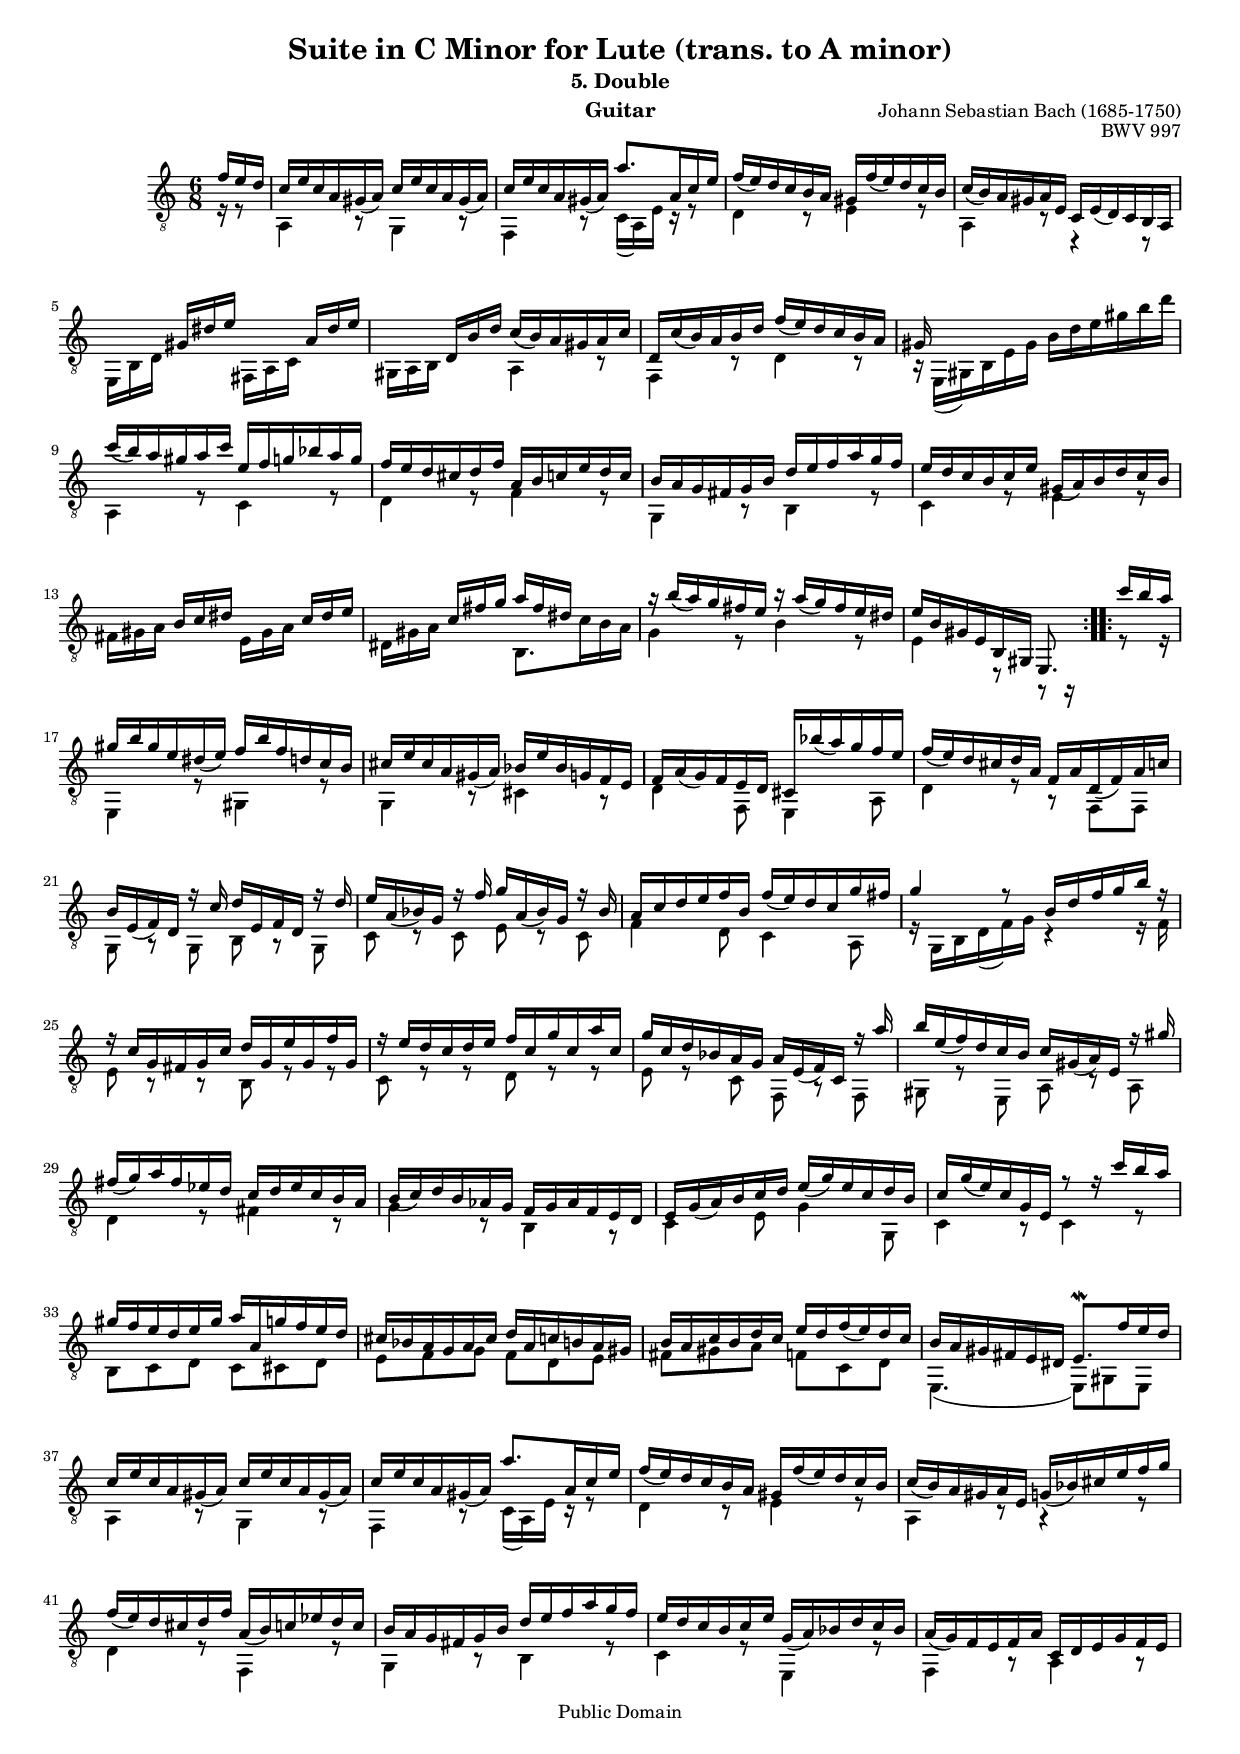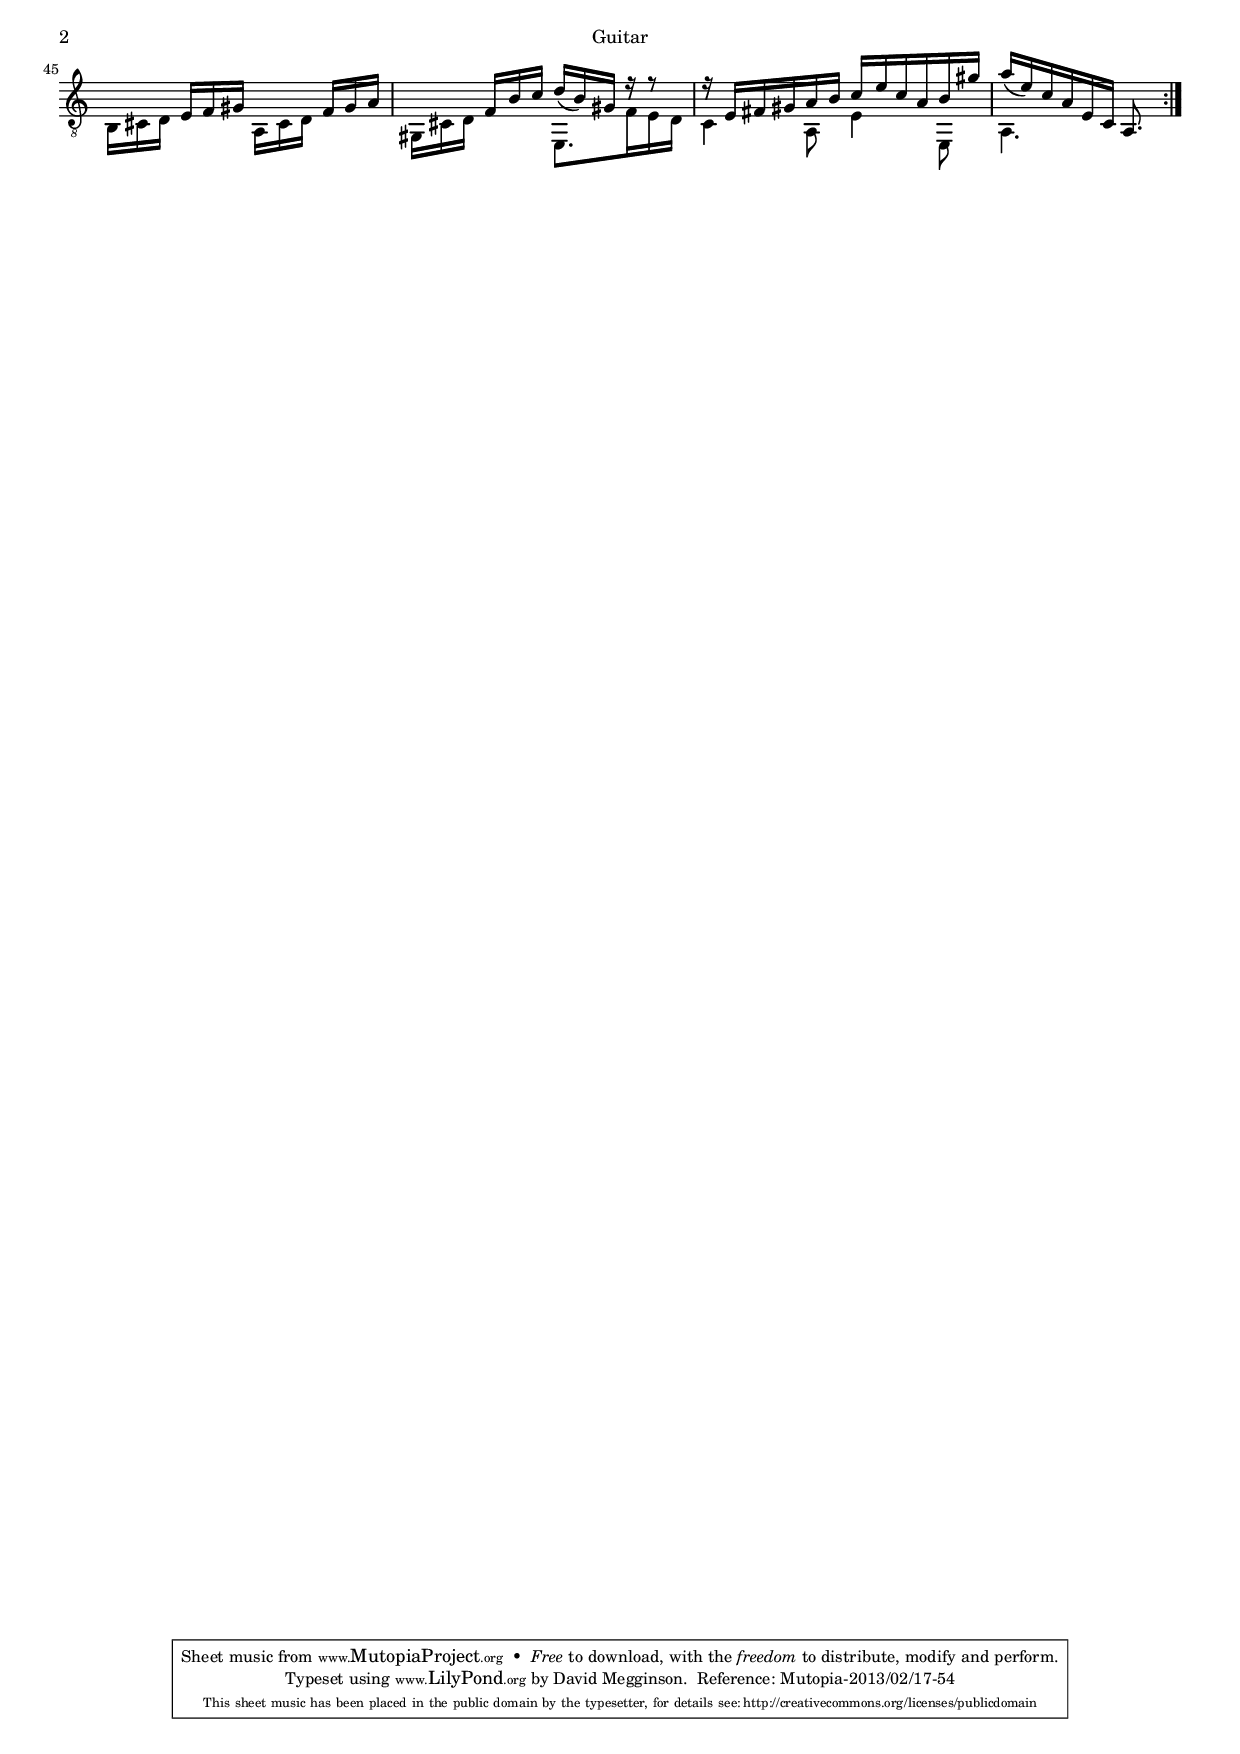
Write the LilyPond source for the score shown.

\version "2.16.1"

\header{
	title = "Suite in C Minor for Lute (trans. to A minor)"
	subtitle = "5. Double"
	opus = "BWV 997"
	composer = "Johann Sebastian Bach (1685-1750)"
	instrument= "Guitar"

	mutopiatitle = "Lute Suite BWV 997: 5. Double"
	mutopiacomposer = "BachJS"
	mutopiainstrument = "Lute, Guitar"
	date = "ca.1740-41"
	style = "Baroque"
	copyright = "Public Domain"
	filename = "bmv997-05double.ly"
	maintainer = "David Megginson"
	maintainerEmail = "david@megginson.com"
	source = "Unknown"

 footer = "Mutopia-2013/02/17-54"
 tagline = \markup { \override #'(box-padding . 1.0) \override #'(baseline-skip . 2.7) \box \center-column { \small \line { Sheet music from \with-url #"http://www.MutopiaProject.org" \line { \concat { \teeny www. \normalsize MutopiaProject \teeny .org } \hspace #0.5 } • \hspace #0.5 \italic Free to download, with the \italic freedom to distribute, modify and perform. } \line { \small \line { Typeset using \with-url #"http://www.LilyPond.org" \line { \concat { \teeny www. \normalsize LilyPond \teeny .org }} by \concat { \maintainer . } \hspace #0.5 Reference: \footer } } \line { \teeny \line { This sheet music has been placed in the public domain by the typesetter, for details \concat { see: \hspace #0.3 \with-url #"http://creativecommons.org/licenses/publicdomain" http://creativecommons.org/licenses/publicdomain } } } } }
}

#(set-global-staff-size 16)
Treble = {
	\set Staff.midiInstrument = "acoustic guitar (nylon)"
	\time 6/8
	\key a \minor
	\clef "treble_8"
	\voiceOne
	\slurDown
\repeat "volta" 2 {
	\partial 16*3 f''16 e'' d'' |
	c'' e'' c'' a' gis'(  a') c'' e'' c'' a' gis'(  a') |
	c'' e'' c'' a' gis'(  a') a''8. a'16 c'' e'' |
	f''(  e'') d'' c'' b' a' gis' f''(  e'') d'' c'' b' |
	c''(  b') a' gis' a' e' c' e'(  d') c' b a |
%5
	s8 s16 gis' dis'' e'' s8 s16 a' dis'' e'' |
	s8 s16 d' b' d'' c''(  b') a' gis' a' c'' |
	d' c''(  b') a' b' d'' f''(  e'') d'' c'' b' a' |
	gis'16 s16 s4 s4 s8 |
	c'''16(  b'') a'' gis'' a'' c''' e'' f'' g'' bes'' a'' g'' |
%10
	f'' e'' d'' cis'' d'' f'' a' b' c'' e'' d'' c'' |
	b' a' g' fis' g' b' d'' e'' f'' a'' g'' f'' |
	e'' d'' c'' b' c'' e'' gis'(  a') b' d'' c'' b' |
	s8 s16 b' c'' dis'' s8 s16 c'' dis'' e'' |
	s8 s16 c'' fis'' g'' a'' fis'' dis'' s8 s16 |
%15
	r b''(  a'') g'' fis'' e'' r a''(  g'') fis'' e'' dis'' |
	e'' b' gis' e' b gis e8.
}
\repeat "volta" 2 {
	 c'''16[ b'' a''] |
	gis'' b'' gis'' e'' dis''(  e'') f'' b'' f'' d'' c'' b' |
	cis'' e'' cis'' a' gis'(  a') bes' e'' bes' g' f' e' |
	f' a'(  g') f' e' d' cis' bes''(  a'') g'' f'' e'' |
%20
	f''(  e'') d'' cis'' d'' a' f' a' d'(  f') a' c'' |
	b' e'(  f') d' r c'' d'' e' f' d' r d'' |
	e'' a'(  bes') g' r f'' g'' a'(  bes') g' r bes' |
	a' c'' d'' e'' f'' b' f''(  e'') d'' c'' g'' fis'' |
	g''4 r8 b'16 d'' f'' g'' b'' r |
%25
	r c'' g' fis' g' c'' d'' g' e'' g' f'' g' |
	r e'' d'' c'' d'' e'' f'' c'' g'' c'' a'' c'' |
	g'' c'' d'' bes' a' g' a' e'(  f') c' r a'' |
	b'' e''(  f'') d'' c'' b' c'' gis'(  a') e' r gis'' |
	fis''(  g'') a'' fis'' ees'' d'' c'' d'' ees'' c'' b' a' |
%30
	b'(  c'') d'' b' aes' g' f' g' aes' f' e' d' |
	e' g'(  a') b' c'' d'' e''(  g'') e'' c'' d'' b' |
	c'' g''(  e'') c'' g' e' r8 r16 c''' b'' a'' |
	gis'' f'' e'' d'' e'' gis'' a'' a' g'' f'' e'' d'' |
	cis'' bes' a' g' a' cis'' d'' a' c'' b' a' gis' |
%35
	b' a' c'' b' d'' c'' e'' d'' f''(  e'') d'' c'' |
	b' a' gis' fis' e' dis' e'8. \mordent f''16 e'' d'' |
	c'' e'' c'' a' gis'(  a') c'' e'' c'' a' gis'(  a') |
	c'' e'' c'' a' gis'(  a') a''8. a'16 c'' e'' |
	f''(  e'') d'' c'' b' a' gis' f''(  e'') d'' c'' b' |
%40
	c''(  b') a' gis' a' e' g'(  bes') cis'' e'' f'' g'' |
	f''(  e'') d'' cis'' d'' f'' a'(  b') c'' ees'' d'' c'' |
	b' a' g' fis' g' b' d'' e'' f'' a'' g'' f'' |
	e'' d'' c'' b' c'' e'' g'(  a') bes' d'' c'' bes' |
	a'(  g') f' e' f' a' c' d' e' g' f' e' |
%45
	s8 s16 e' f' gis' s8 s16 f' gis' a' |
	s8 s16 f' b' c'' d''(  b') gis' r16 r8 |
	r16 e' fis' gis' a' b' c'' e'' c'' a' b' gis'' |
	a''(  e'') c'' a' e' c' a8.
}
}
Bass = {
	\set Staff.midiInstrument = "acoustic guitar (nylon)"
	\time 6/8
	\key a \minor
	\clef "treble_8"
	\voiceTwo
\repeat "volta" 2 {
	\partial 16*3 r16 r8 |
	a4 r8 g4 r8 |
	f4 r8 c'16(  a) e' r r8 |
	d'4 r8 e'4 r8 |
	a4 r8 r4 r8 |
%5
	e16 b d' s8 s16 fis a c' s8 s16 |
	gis a b s8 s16 a4 r8 |
	f4 r8 d'4 r8 |
	r16 e(  gis) b e' gis'  b'16 d'' e'' gis'' b'' d''' |
	a4 r8 c'4 r8 |
%10
	d'4 r8 f'4 r8 |
	g4 r8 b4 r8 |
	c'4 r8 e'4 r8 |
	fis'16 gis' a' s8 s16 e' gis' a' s8 s16 |
	dis' gis' a' s8 s16 b8. c''16 b' a' |
%15
	g'4 r8 b'4 r8 |
	e'4 r8 r r16
}
\repeat "volta" 2 {
	r8 r16 |
	e4 r8 gis4 r8 |
	g4 r8 cis'4 r8 |
	d'4 f8 e4 a8 |
%20
	d'4 r8 r f f |
	g r g b r g |
	c' r c' e' r c' |
	f'4 d'8 c'4 a8 |
	r16 g b d'(  f') g' r4 r16 f' |
%25
	e'8 r r b r r |
	c' r r d' r r |
	e' r c' f r f |
	gis r e a r a |
	d'4 r8 fis'4 r8 |
%30
	g'4 r8 b4 r8 |
	c'4 e'8 g'4 g8 |
	c'4 r8 c'4 r8 |
	b c' d' c' cis' d' |
	e' f' g' f' d' e' |
%35
	fis' gis' a' f' c' d' |
	e4.(  e8) gis e |
	a4 r8 g4 r8 |
	f4 r8 c'16(  a) e' r16 r8 |
	d'4 r8 e'4 r8 |
%40
	a4 r8 r4 r8 |
	d'4 r8 f4 r8 |
	g4 r8 b4 r8 |
	c'4 r8 e4 r8 |
	f4 r8 a4 r8 |
%45
	b16 cis' d' s8 s16 a cis' d' s8 s16 |
	gis cis' d' s8 s16 e8. f'16 e' d' |
	c'4 a8 e'4 e8 |
	a4. s8 s16
}
}

GuitarStaff = \new Staff = GuitarStaff <<
	\set Staff.midiInstrument = "acoustic guitar (nylon)"

	\transpose c' c \Treble
	\transpose c' c \Bass
>>

\score {
	<<
		\GuitarStaff
	>>
	\layout {
	}
	
  \midi {
    \tempo 4 = 80
    }
}
